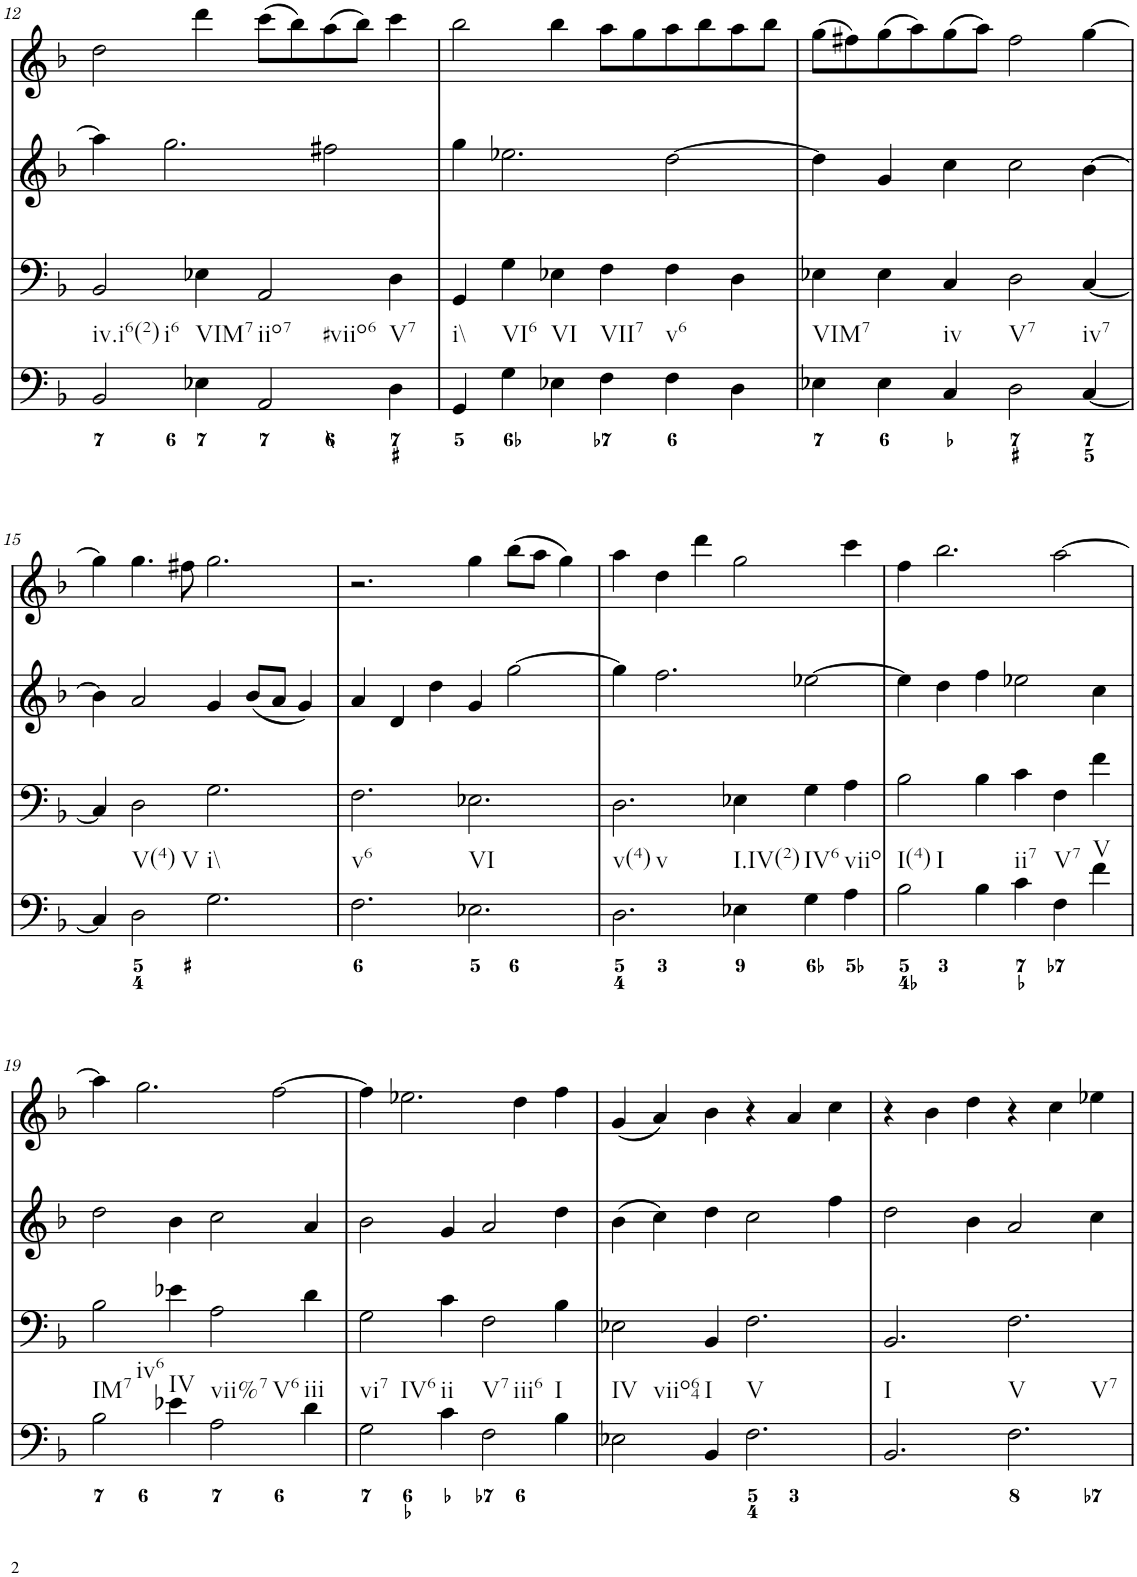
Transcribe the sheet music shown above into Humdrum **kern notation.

**kern	**kern	**kern	**kern
*part4	*part3	*part2	*part1
*staff4	*staff3	*staff2	*staff1
*I"Piano	*I"Piano	*I"Piano	*I"Piano
*I'Pno	*I'Pno	*I'Pno	*I'Pno
!!LO:PB:g=z
*clefF4	*clefF4	*clefG2	*clefG2
*k[b-]	*k[b-]	*k[b-]	*k[b-]
*F:	*F:	*F:	*F:
*M6/4	*M6/4	*M6/4	*M6/4
=12	=12	=12	=12
!LO:TX:b:t=iv.i6(2)	!	!	!
!LO:TX:b:t=i6	!	!	!
2BB-/	2BB-/	4aa\]	2dd\
.	.	2.gg\	.
!LO:TX:b:t=VIM7	!	!	!
4E-X\	4E-X\	.	4ddd\
!LO:TX:b:t=iio7	!	!	!
!LO:TX:b:t=#viio6	!	!	!
2AA/	2AA/	.	(8ccc\L
.	.	.	8bb-\)
.	.	2ff#X\	(8aa\
.	.	.	8bb-\J)
!LO:TX:b:t=V7	!	!	!
4D\	4D\	.	4ccc\
=13	=13	=13	=13
!LO:TX:b:t=i\\	!	!	!
4GG/	4GG/	4gg\	2bb-\
!LO:TX:b:t=VI6	!	!	!
4G\	4G\	2.ee-X\	.
!LO:TX:b:t=VI	!	!	!
4E-X\	4E-X\	.	4bb-\
!LO:TX:b:t=VII7	!	!	!
4F\	4F\	.	8aa\L
.	.	.	8gg\
!LO:TX:b:t=v6	!	!	!
4F\	4F\	[2dd\	8aa\
.	.	.	8bb-\
4D\	4D\	.	8aa\
.	.	.	8bb-\J
=14	=14	=14	=14
!LO:TX:b:t=VIM7	!	!	!
4E-X\	4E-X\	4dd\]	(8gg\L
.	.	.	8ff#X\)
4E-\	4E-\	4g/	(8gg\
.	.	.	8aa\)
!LO:TX:b:t=iv	!	!	!
4C/	4C/	4cc\	(8gg\
.	.	.	8aa\J)
!LO:TX:b:t=V7	!	!	!
2D\	2D\	2cc\	2ff#\
!LO:TX:b:t=iv7	!	!	!
[4C/	[4C/	[4b-\	[4gg\
!!LO:LB:g=z
=15	=15	=15	=15
4C/]	4C/]	4b-\]	4gg\]
!LO:TX:b:t=V(4)	!	!	!
!LO:TX:b:t=V	!	!	!
2D\	2D\	2a/	4.gg\
.	.	.	8ff#X\
!LO:TX:b:t=i\\	!	!	!
2.G\	2.G\	4g/	2.gg\
.	.	(8b-/L	.
.	.	8a/J	.
.	.	4g/)	.
=16	=16	=16	=16
!LO:TX:b:t=v6	!	!	!
2.F\	2.F\	4a/	2.r
.	.	4d/	.
.	.	4dd\	.
!LO:TX:b:t=VI	!	!	!
2.E-X\	2.E-X\	4g/	4gg\
.	.	[2gg\	(8bb-\L
.	.	.	8aa\J
.	.	.	4gg\)
=17	=17	=17	=17
!LO:TX:b:t=v(4)	!	!	!
!LO:TX:b:t=v	!	!	!
2.D\	2.D\	4gg\]	4aa\
.	.	2.ff\	4dd\
.	.	.	4ddd\
!LO:TX:b:t=I.IV(2)	!	!	!
4E-X\	4E-X\	.	2gg\
!LO:TX:b:t=IV6	!	!	!
4G\	4G\	[2ee-X\	.
!LO:TX:b:t=viio	!	!	!
4A\	4A\	.	4ccc\
=18	=18	=18	=18
!LO:TX:b:t=I(4)	!	!	!
!LO:TX:b:t=I	!	!	!
2B-\	2B-\	4ee-\]	4ff\
.	.	4dd\	2.bb-\
4B-\	4B-\	4ff\	.
!LO:TX:b:t=ii7	!	!	!
4c\	4c\	2ee-X\	.
!LO:TX:b:t=V7	!	!	!
4F\	4F\	.	[2aa\
!LO:TX:b:t=V	!	!	!
4f\	4f\	4cc\	.
!!LO:LB:g=z
=19	=19	=19	=19
!LO:TX:b:t=IM7	!	!	!
!LO:TX:b:t=iv6	!	!	!
2B-\	2B-\	2dd\	4aa\]
.	.	.	2.gg\
!LO:TX:b:t=IV	!	!	!
4e-X\	4e-X\	4b-\	.
!LO:TX:b:t=vii%7	!	!	!
!LO:TX:b:t=V6	!	!	!
2A\	2A\	2cc\	.
.	.	.	[2ff\
!LO:TX:b:t=iii	!	!	!
4d\	4d\	4a/	.
=20	=20	=20	=20
!LO:TX:b:t=vi7	!	!	!
!LO:TX:b:t=IV6	!	!	!
2G\	2G\	2b-\	4ff\]
.	.	.	2.ee-X\
!LO:TX:b:t=ii	!	!	!
4c\	4c\	4g/	.
!LO:TX:b:t=V7	!	!	!
!LO:TX:b:t=iii6	!	!	!
2F\	2F\	2a/	.
.	.	.	4dd\
!LO:TX:b:t=I	!	!	!
4B-\	4B-\	4dd\	4ff\
=21	=21	=21	=21
!LO:TX:b:t=IV	!	!	!
!LO:TX:b:t=viio64	!	!	!
2E-X\	2E-X\	(4b-\	(4g/
.	.	4cc\)	4a/)
!LO:TX:b:t=I	!	!	!
4BB-/	4BB-/	4dd\	4b-\
!LO:TX:b:t=V	!	!	!
2.F\	2.F\	2cc\	4r
.	.	.	4a/
.	.	4ff\	4cc\
=22	=22	=22	=22
!LO:TX:b:t=I	!	!	!
2.BB-/	2.BB-/	2dd\	4r
.	.	.	4b-\
.	.	4b-\	4dd\
!LO:TX:b:t=V	!	!	!
!LO:TX:b:t=V7	!	!	!
2.F\	2.F\	2a/	4r
.	.	.	4cc\
.	.	4cc\	4ee-X\
=	=	=	=
*-	*-	*-	*-
